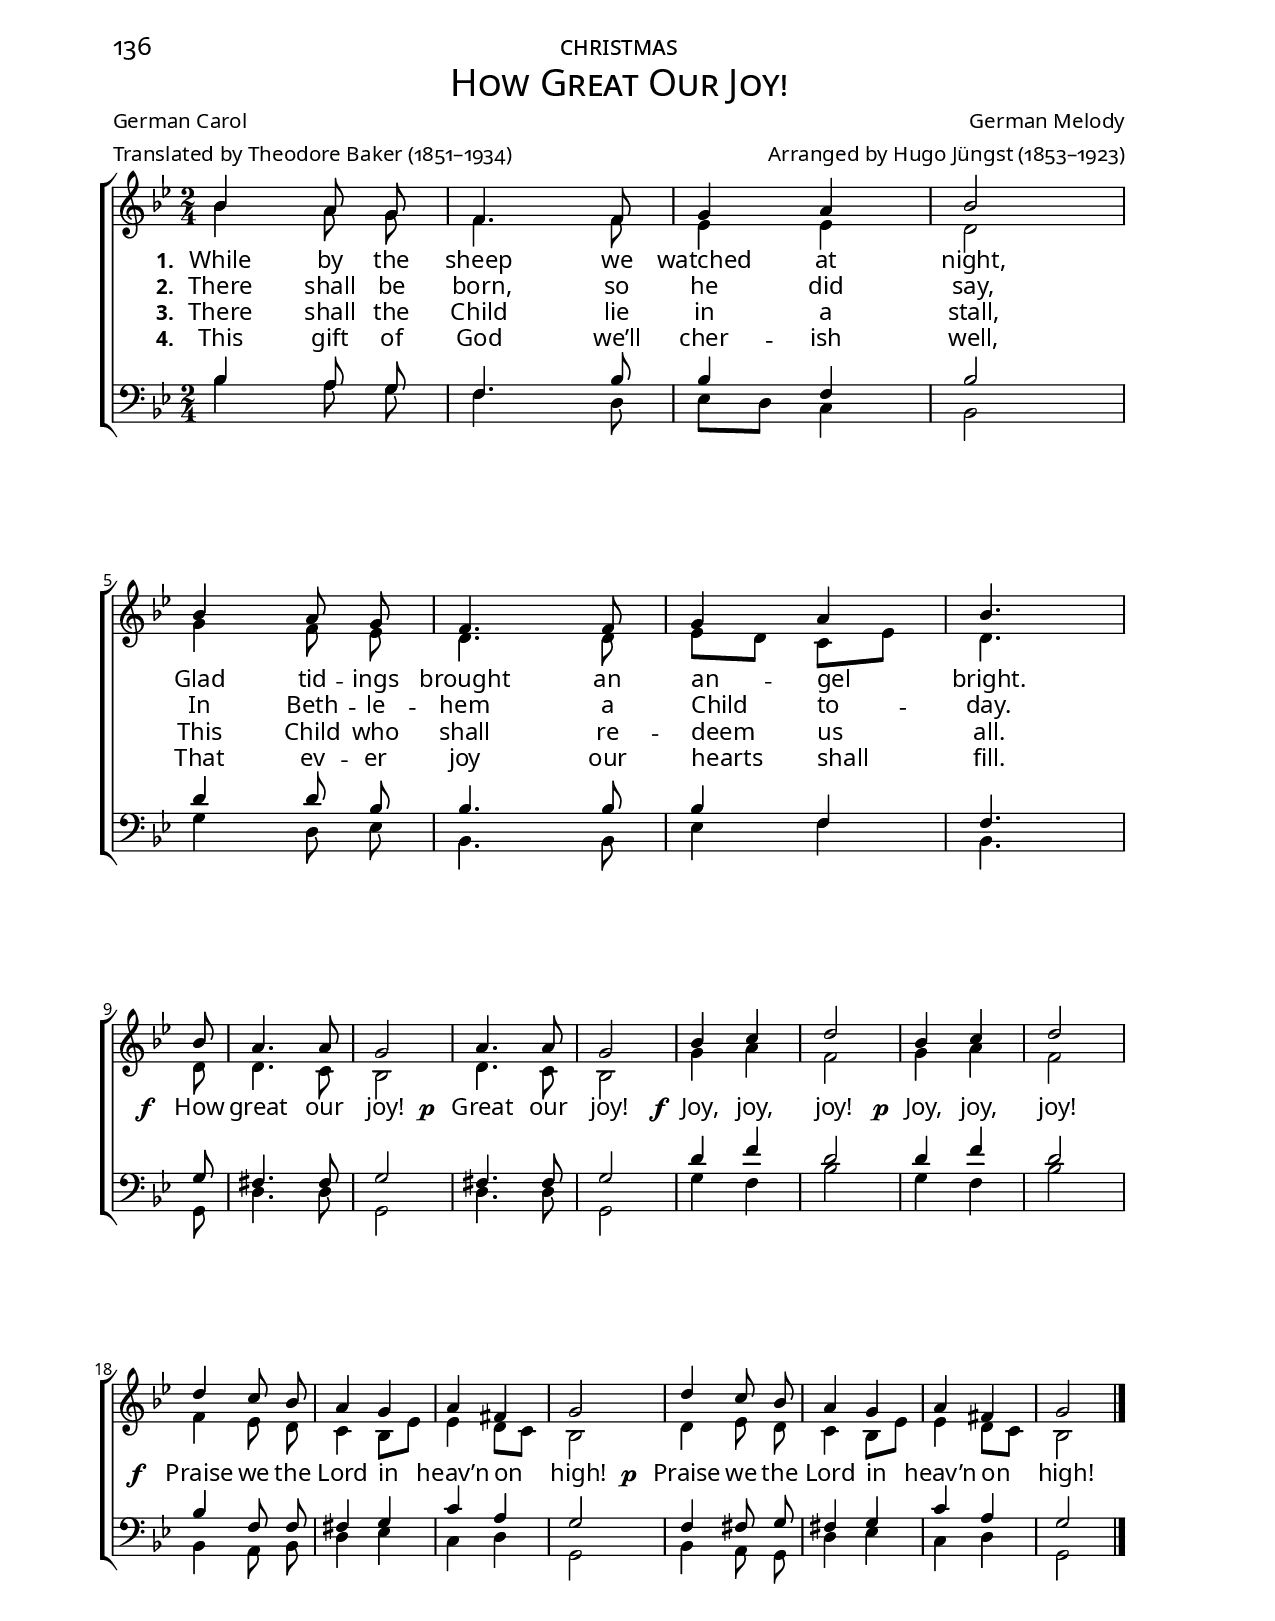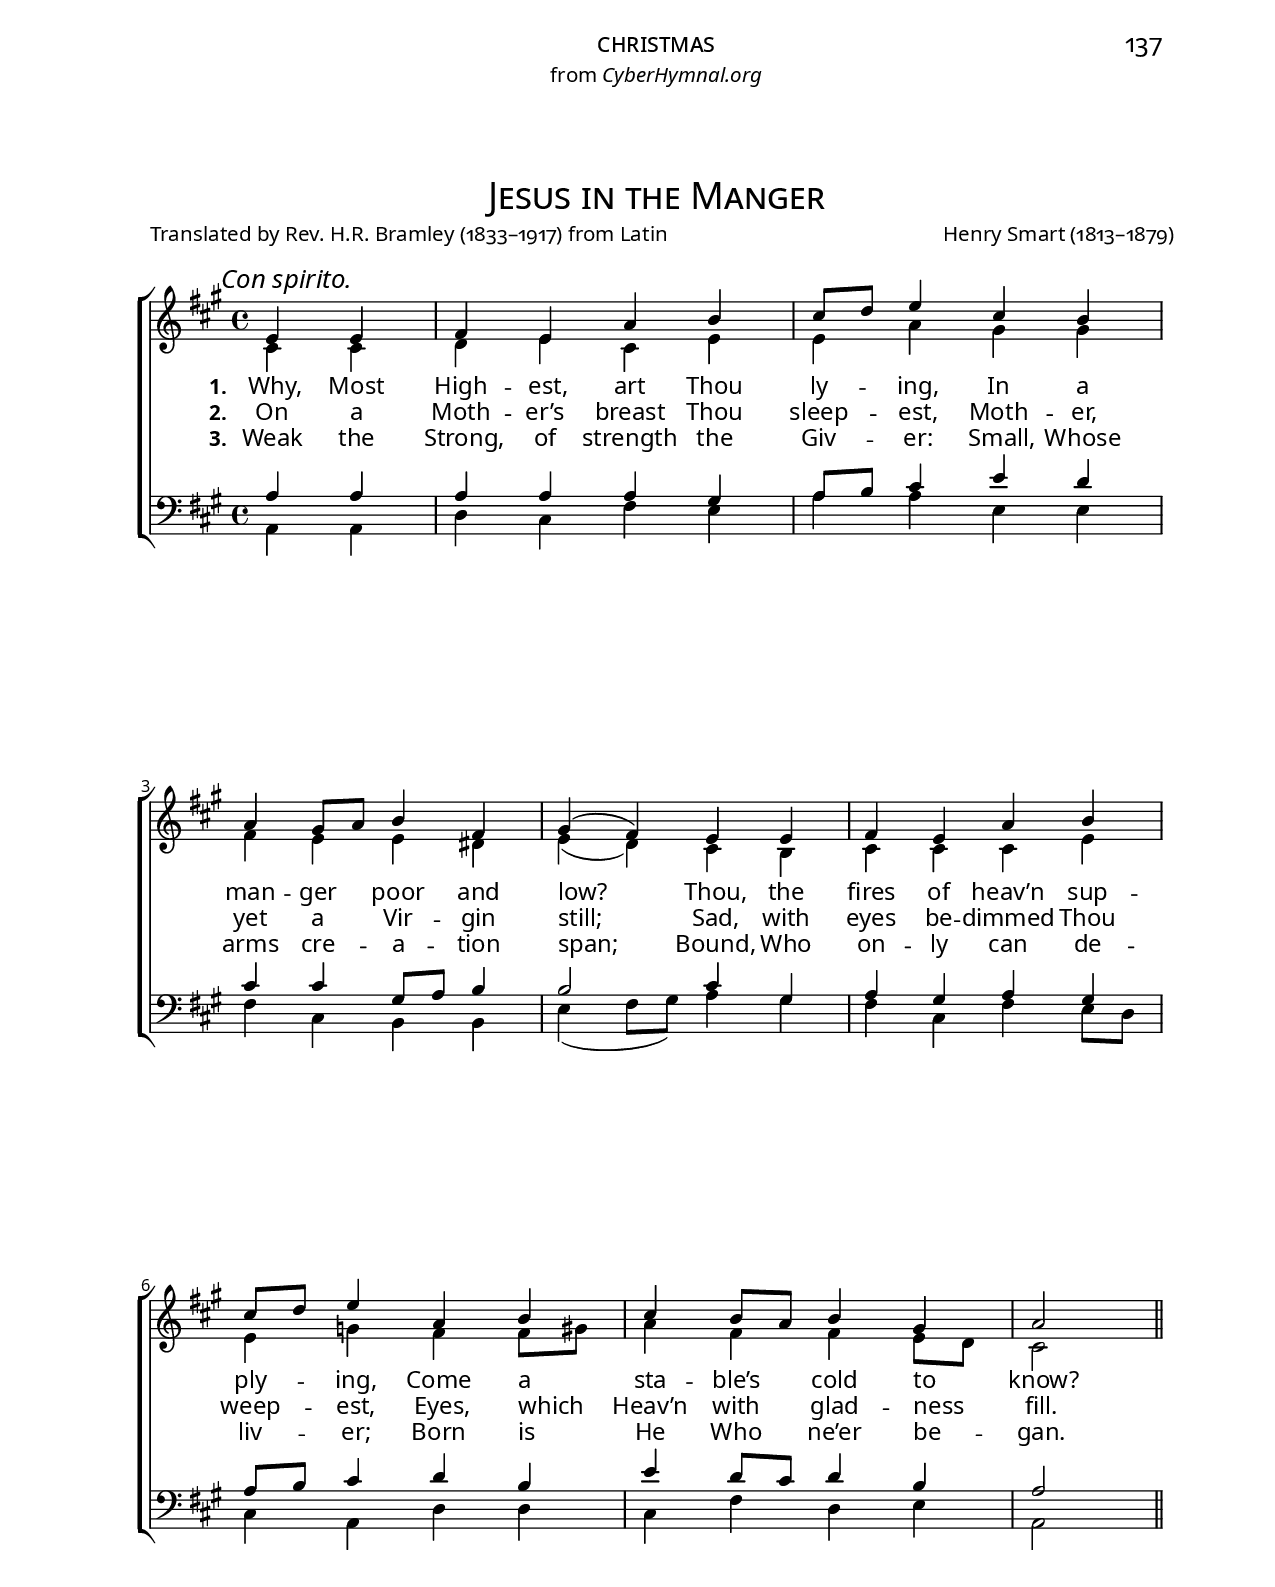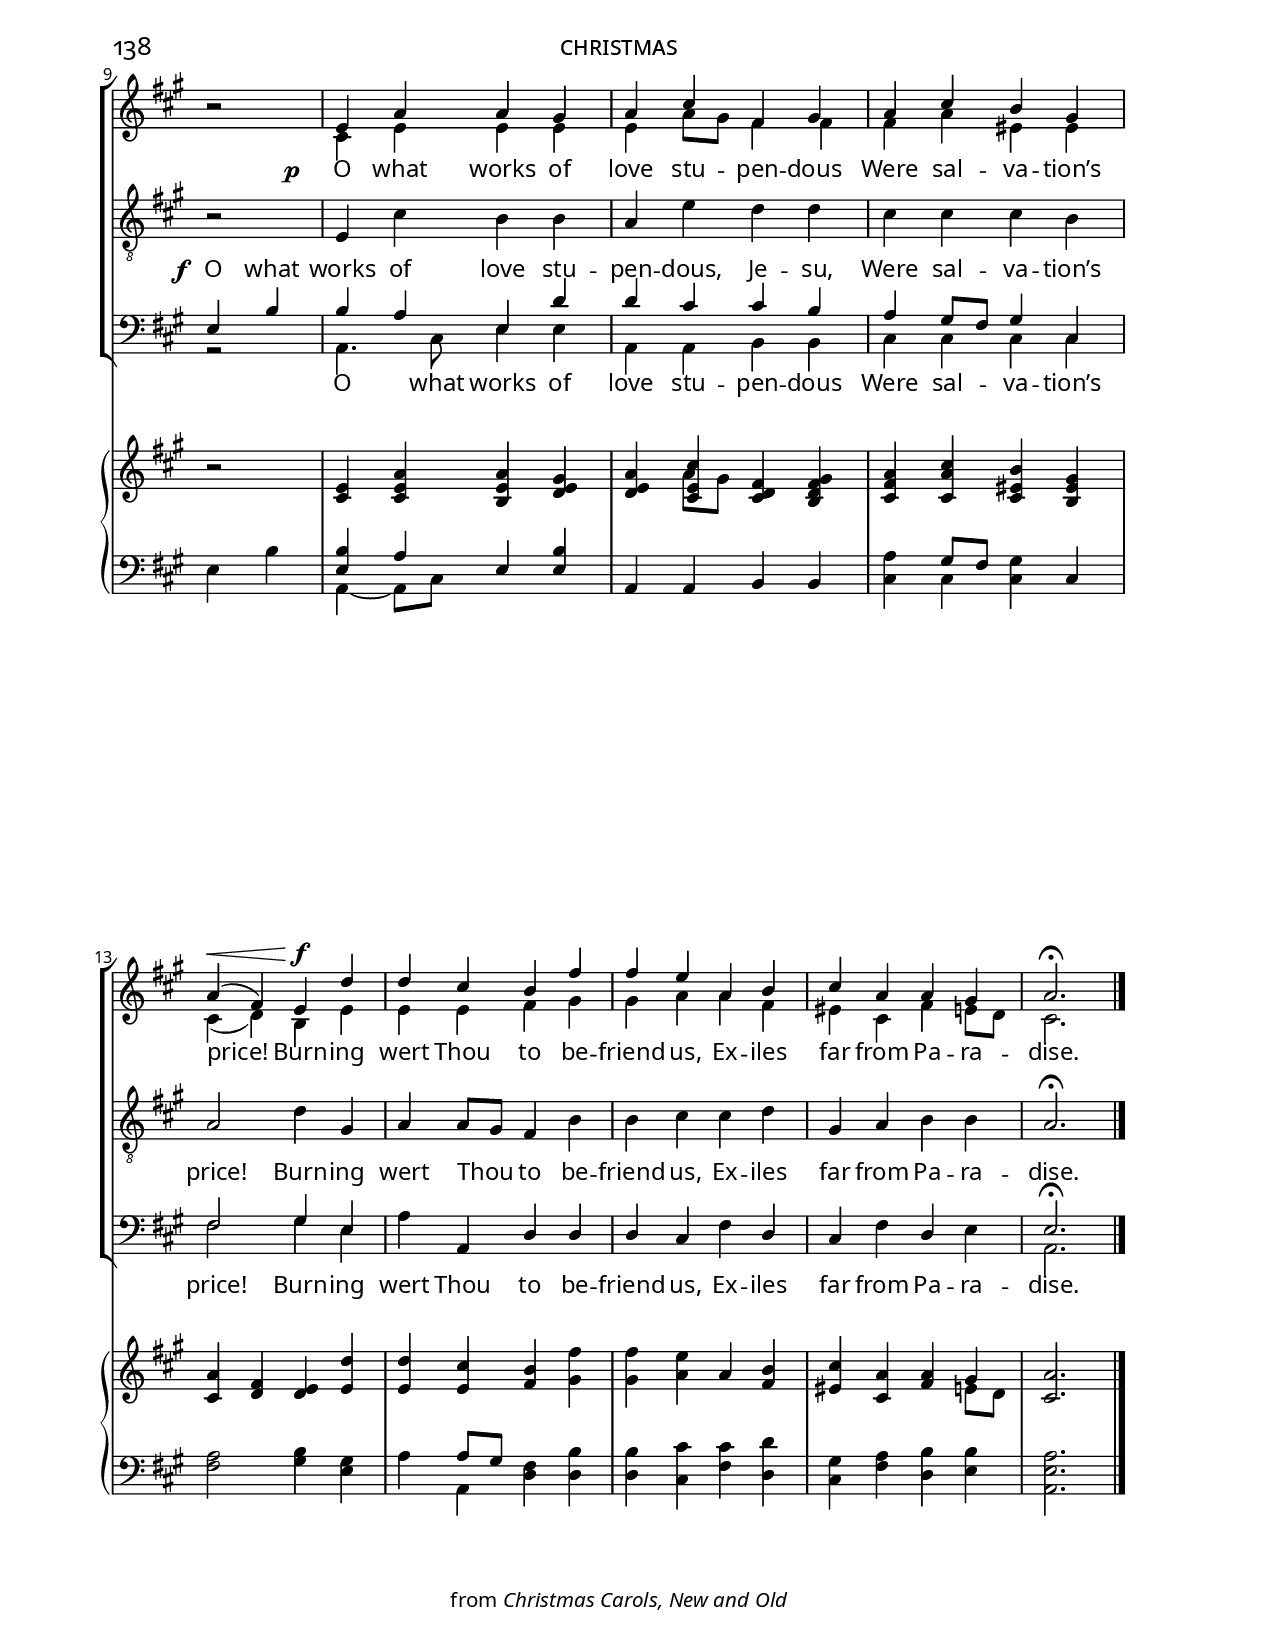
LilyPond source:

\version "2.14.2"
\include "util.ly"
\paper {
  print-all-headers = ##t
  paper-height = 11\in
  paper-width = 8.5\in
  indent = 0\in
  %system-system-spacing = #'((basic-distance . 10) (padding . 0))
  system-system-spacing =
    #'((basic-distance . 0)
       (minimum-distance . 0)
       (padding . -5)
       (stretchability . 100))
  score-markup-spacing =
    #'((basic-distance . 0)
       (minimum-distance . 0)
       (padding . 0)
       (stretchability . 0))
  ragged-last-bottom = ##f
  ragged-bottom = ##f
  two-sided = ##t
  inner-margin = 1\in
  outer-margin = 0.75\in
  top-margin = 0.26\in
  bottom-margin = 0.25\in
  first-page-number = #136
  print-first-page-number = ##t
  headerLine = \markup{ \smallCapsOldStyle"christmas"}
  oddHeaderMarkup = \markup\fill-line{
     \abs-fontsize #12.5
     \combine 
        \fill-line{"" \on-the-fly #print-page-number-check-first
        \oldStylePageNum""
        }
        \fill-line{\headerLine}
  }
  evenHeaderMarkup = \markup {
     \abs-fontsize #12.5
     \combine
        \on-the-fly #print-page-number-check-first
        \oldStylePageNum""
        \fill-line{\headerLine}
  }
}
#(set-global-staff-size 18) \paper{ #(define fonts (make-pango-font-tree "Garamond Premr Pro" "Garamond Premr Pro" "Garamond Premr Pro" (/ 18 20))) }
global = {
  \key bes \major
  \time 2/4
  \autoBeamOff
}

sopMusic = \relative c' {
bes'4 a8 g |
f4. f8 |
g4 a |
bes2 |
bes4 a8  g |
f4. f8 |

g4 a |
bes4. bes8 |
a4. a8 |
g2 |
a4. a8 |
g2 |

bes4 c |
d2 |
bes4 c |
d2 | \break
d4 c8 bes |
a4 g |

a4 fis |
g2 |
d'4 c8 bes |
a4 g |
a fis |
g2 \bar "|."
}

altoMusic = \relative c' {
bes'4 a8 g |
f4. f8 |
ees4 ees |
d2 |
g4 f8 ees |
d4. d8 |

ees8[ d] c[ ees] |
d4. d8 |
d4. c8 |
bes2 |
d4. c8 |
bes2 |

g'4 a |
f2 |
g4 a |
f2 |
f4 ees8 d |
c4 bes8[ ees] |

ees4 d8[ c] |
bes2 |
d4 ees8 d |
c4 bes8[ ees] |
ees4 d8[ c] |
bes2 \bar "|."
}
altoWords = {
  \dropLyricsIX
  \lyricmode {
    \set stanza = #"1. "
    While by the sheep we watched at night,
    Glad tid -- ings brought an an -- gel bright.
  }
  \set stanza = \markup\dynamic"f  "
  \lyricmode {
    How great our joy!
  }
  \set stanza = \markup\dynamic"p "
  \lyricmode {
    Great our joy!
  }
  \set stanza = \markup\dynamic"f "
  \lyricmode {
    Joy, joy, joy!
  }
  \set stanza = \markup\dynamic"p "
  \lyricmode {
    Joy, joy, joy!
  }
  \set stanza = \markup\dynamic"f  "
  \lyricmode {
    Praise we the Lord in heav’n on high!
  }
  \set stanza = \markup\dynamic"  p "
  \lyricmode {
    Praise we the Lord in heav’n on high!
  }
}
altoWordsII = \lyricmode {
  \dropLyricsIX
%\markup\italic
  \set stanza = #"2. "
There shall be born, so he did say,
In Beth -- le -- hem a Child to -- day.
}
altoWordsIII = \lyricmode {
  \dropLyricsIX
  \set stanza = #"3. "
There shall the Child lie in a stall,
This Child who shall re -- deem us all.
}
altoWordsIV = \lyricmode {
  \dropLyricsIX
  \set stanza = #"4. "
This gift of God we’ll cher -- ish well,
That ev -- er joy our hearts shall fill.
}
altoWordsV = \lyricmode {
  \set stanza = #"5. "
  \set ignoreMelismata = ##t
}
altoWordsVI = \lyricmode {
  \set stanza = #"6. "
  \set ignoreMelismata = ##t
}
tenorMusic = \relative c' {
bes4 a8 g |
f4. bes8 |
bes4 f |
bes2 |
d4 d8 bes |
bes4. bes8 |

bes4 f |
\partial 4. f4. |\break
\partial 8 g8 |
fis4. fis8 |
g2 |
fis4. fis8 |
g2 |

d'4 f |
d2 |
d4 f |
d2 |
bes4 f8 f |
fis4 g |

c a |
g2 |
f4 fis8 g |
fis4 g |
c a |
g2 \bar "|."

}
tenorWords = \lyricmode {

}

bassMusic = \relative c {
bes'4 a8 g |
f4. d8 |
ees[ d] c4 |
bes2 |
g'4 d8 ees |
bes4. bes8 |

ees4 f |
bes,4. g8 |
d'4. d8 |
g,2 |
d'4. d8 |
g,2 |

g'4 f |
bes2 |
g4 f |
bes2 |
bes,4 a8 bes |
d4 ees |

c d |
g,2 |
bes4 a8 g |
d'4 ees |
c d |
g,2 \bar "|."
}
bassWords = \lyricmode {

}

pianoRH = \relative c' {
  
}
pianoLH = \relative c' {
  
}

\score {
  <<
   \new ChoirStaff <<
    \new Staff = women <<
      \new Voice = "sopranos" { \voiceOne << \global \sopMusic >> }
      \new Voice = "altos" { \voiceTwo << \global \altoMusic >> }
    >>
    \new Lyrics = "altosVI"  \with { alignBelowContext = #"women" } \lyricsto "altos" \altoWordsVI
    \new Lyrics = "altosV"  \with { alignBelowContext = #"women" } \lyricsto "altos" \altoWordsV
    \new Lyrics = "altosIV"  \with { alignBelowContext = #"women" } \lyricsto "altos" \altoWordsIV
    \new Lyrics = "altosIII"  \with { alignBelowContext = #"women" } \lyricsto "altos" \altoWordsIII
    \new Lyrics = "altosII"  \with { alignBelowContext = #"women" } \lyricsto "altos" \altoWordsII
    \new Lyrics = "altos"  \with { alignBelowContext = #"women" \override VerticalAxisGroup #'nonstaff-relatedstaff-spacing = #'((padding . -0.5)) } \lyricsto "altos" \altoWords
   \new Staff = men <<
      \clef bass
      \new Voice = "tenors" { \voiceOne << \global \tenorMusic >> }
      \new Voice = "basses" { \voiceTwo << \global \bassMusic >> }
    >>
    \new Lyrics \with { alignAboveContext = #"men" \override VerticalAxisGroup #'nonstaff-relatedstaff-spacing = #'((basic-distance . 1)) } \lyricsto "tenors" \tenorWords
    \new Lyrics \with { alignBelowContext = #"men" \override VerticalAxisGroup #'nonstaff-relatedstaff-spacing = #'((basic-distance . 1)) } \lyricsto "basses" \bassWords
  >>
%    \new PianoStaff << \new Staff { \new Voice { \pianoRH } } \new Staff { \clef "bass" \pianoLH } >>
  >>
  \layout {
  \context {
    \Lyrics
    \override LyricText #'font-size = #1.3
  }
    \context {
      \Score
      %\override SpacingSpanner #'base-shortest-duration = #(ly:make-moment 1 8)
      %\override SpacingSpanner #'common-shortest-duration = #(ly:make-moment 1 4)
    }
    \context {
      % Remove all empty staves
      % \Staff \RemoveEmptyStaves \override VerticalAxisGroup #'remove-first = ##t
    }
    \context {
      \Lyrics
      \override LyricText #'X-offset = #center-on-word
    }
  }
  \header {
    title = \markup{\override #'(font-name . "Garamond Premr Pro Smbd Subh"){ \abs-fontsize #18 \smallCapsOldStyle"How Great Our Joy!"}}
    poet = \markup\oldStyleNum"German Carol"
    meter = \markup\oldStyleNum"Translated by Theodore Baker (1851–1934)"
    composer = \markup\oldStyleNum"German Melody"
    arranger = \markup\oldStyleNum"Arranged by Hugo Jüngst (1853–1923)"
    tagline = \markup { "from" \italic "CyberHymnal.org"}
  }
}
\markup\fill-line{\concat{"from " \italic "CyberHymnal.org"}}
\markup\vspace#2.8

















%IF_NOT_LESSER
global = {
  \key a \major
  \time 4/4
  \autoBeamOff
}
globalNoTime = {
  \key a \major
  \autoBeamOff
}
sopMusic = \relative c' {
  \once \override Score.RehearsalMark #'self-alignment-X = #LEFT
  \mark \markup\italic "Con spirito."
  \partial 2 e4 e |
  fis e a b |
  cis8[ d] e4 cis b |
  a gis8[ a] b4 fis |
  
  gis4( fis) e e |
  fis e a b |
  cis8[ d] e4 a, b |
  cis b8[ a] b4 gis |
  \partial 2 a2 \bar "||" \break
}
sopMusicII = \relative c' {
  \partial 2 b'2\rest |
  e,4 a a gis |
  a cis fis, gis |
  a cis b gis |
  
  a(^\< fis) e^\f d' |
  d cis b fis' |
  fis e a, b |
  cis a a gis |
  \partial 2. a2.\fermata \bar "|."
}
sopWords = \lyricmode {
  
}

altoMusic = \relative c' {
  cis4 cis |
  d e cis e |
  e a gis gis |
  fis e e dis |
  
  e( d) cis b |
  cis cis cis e |
  e g fis fis8[ gis] |
  a4 fis fis e8[ d] |
  cis2 \bar "||"
}
altoMusicII = \relative c' {
  s2 |
  cis4 e e e |
  e a8[ gis] fis4 fis |
  fis a eis eis |
  
  cis( d) b e |
  e e fis gis |
  gis a a fis |
  eis cis fis e8[ d] |
  cis2. \bar "|."
}
altoWords = \lyricmode {
  \dropLyricsV
  \set stanza = #"1. "
  Why, Most High -- est, art Thou ly -- ing, In a man -- ger poor and low?
  Thou, the fires of heav’n sup -- ply -- ing, Come a sta -- ble’s cold to know?
}
altoWordsII = \lyricmode {
  \dropLyricsV
%\markup\italic
  \set stanza = #"2. "
  On a Moth -- er’s breast Thou sleep -- est,
  Moth -- er, yet a Vir -- gin still;
  Sad, with eyes be -- dimmed Thou weep -- est,
  Eyes, which Heav’n with glad -- ness fill.
}
altoWordsIII = \lyricmode {
  \dropLyricsV
  \set stanza = #"3. "
  Weak the Strong, of strength the Giv -- er:
  Small, Whose arms cre -- a -- tion span;
  Bound, Who on -- ly can de -- liv -- er;
  Born is He Who ne’er be -- gan.
}
altoWordsIV = \lyricmode {
  \set stanza = #"4. "
  \set ignoreMelismata = ##t
}
altoWordsV = \lyricmode {
  \set stanza = #"5. "
  \set ignoreMelismata = ##t
}
altoWordsVI = \lyricmode {
  \set stanza = #"6. "
  \set ignoreMelismata = ##t
}
tenorMusic = \relative c' {
  a4 a |
  a a a gis |
  a8[ b] cis4 e d |
  cis cis gis8[ a] b4 |
  
  b2 cis4 gis |
  a gis a gis |
  a8[ b] cis4 d b |
  e d8[ cis] d4 b |
  a2 \bar "||"
}
tenorMusicII = \relative c {
  r2 |
  e4 cis' b b |
  a e' d d |
  cis cis cis b |
  
  a2 d4 gis, |
  a a8[ gis] fis4 b |
  b cis cis d |
  gis, a b b |
  a2.\fermata \bar "|."
}
tenorWords = \lyricmode {

}

bassMusic = \relative c {
  a4 a |
  d cis fis e |
  a a e e |
  fis cis b b |
  
  e( fis8[ gis]) a4 gis |
  fis cis fis e8[ d] |
  cis4 a d d |
  cis fis d e |
  a,2 \bar "||"
}
bassMusicII = \relative c {
  e4 b' |
  b a e d' |
  d cis cis b |
  a gis8[ fis] gis4 cis, |
  
  fis2 gis4 e |
  s a, d d |
  d cis s d |
  cis s d s |
  e2.\fermata \bar "|."
}
bassIIMusic = \relative c {
  g2\rest |
  a4. cis8 e4 e |
  a, a b b |
  cis cis cis cis |
  
  fis2 gis4 e |
  a s s s |
  s s fis s |
  s fis s e |
  a,2. \bar "|."
}
bassWords = \lyricmode {}
dropLyrics = {
  \override LyricText #'extra-offset = #'(0 . -1.3)
  \override LyricHyphen #'extra-offset = #'(0 . -1.3)
  \override LyricExtender #'extra-offset = #'(0 . -1.3)
  \override StanzaNumber #'extra-offset = #'(0 . -1.3)
}
bassWordsChorus = {
  \dropLyrics
  \set stanza = \markup\dynamic"f "
  \lyricmode {
    O what works of love stu -- pen -- dous,
    Je -- su,
    \set associatedVoice = "tenorsII"
    Were sal -- va -- tion’s price!
    Burn -- ing wert Thou to be -- friend us,
    Ex -- iles far from Pa -- ra -- dise.
  }
}
chorusWordsBass = {
  \lyricmode {
    O what works of love stu -- pen -- dous
    Were sal -- va -- tion’s price!
    Burn -- ing \set associatedVoice = "bassI" wert Thou to be -- friend \unset associatedVoice us,
    \set associatedVoice = "bassI" 
    Ex -- iles \unset associatedVoice far \set associatedVoice = "bassI" from \unset associatedVoice Pa -- ra -- dise.
  }
}
chorusWords = {
  \set stanza = \markup\dynamic"p"
  \lyricmode {
    O what works of love stu -- pen -- dous
    Were sal -- va -- tion’s price!
    Burn -- ing wert Thou to be -- friend us,
    Ex -- iles far from Pa -- ra -- dise.
  }
}
pianoRH = \relative c' {
  s1*8 |
  r2 |
  <cis e>4 <cis e a> <b e a> <d e gis> |
  << \new Voice { \voiceOne <d e a> <cis e cis'> <cis d fis> <b d fis gis> }
     \new Voice { \voiceTwo s4 a'8[ gis] s2 }
  >>
  <a fis cis>4 <cis a cis,> <b eis, cis> <gis eis b> |
  
  <a cis,> <fis d> <e d> <e d'> |
  <e d'> <e cis'> <fis b> <gis fis'> |
  <gis fis'> <a e'> a <fis b> |
  <eis cis'> <cis a'> <fis a> << \new Voice {\voiceOne gis} \new Voice {\voiceTwo e8[ d] } >> |
  <cis a'>2. \bar "|."
}
pianoLH = \relative c' {
  s1*8 |
  \partial 2 e,4 b' |
  << \new Voice { \voiceOne <b e,>4 a e <e b'> }
     \new Voice { \voiceTwo a,4~ a8[ cis] } >> |
  a4 a b b |
  <cis a'> << \new Voice {\voiceTwo cis} \new Voice {\voiceOne gis'8[ fis]}>> <gis cis,>4 cis, |
  
  <fis a>2 <gis b>4 <gis e> |
  a << \new Voice { \voiceOne a8[ gis] } \new Voice {\voiceTwo a,4} >> <d fis>4 <d b'> |
  <d b'> <cis cis'> <fis cis'> <d d'> |
  <cis gis'> <fis a> <d b'> <e b'> |
  <a e a,>2. \bar "|."
}

\score {
  <<
   \new ChoirStaff <<
    \new Lyrics = sopranos \with { \override VerticalAxisGroup #'nonstaff-relatedstaff-spacing = #'((basic-distance . 1)) }
    \new Staff = women <<
      \set Staff.explicitKeySignatureVisibility = #end-of-line-invisible
      \new Voice = "sopranos" { \voiceOne << \global \sopMusic >> }
      \new Voice = "altos" { \voiceTwo << \global \altoMusic >> }
    >>
    \new Lyrics \with { alignAboveContext = #"women" \override VerticalAxisGroup #'nonstaff-relatedstaff-spacing = #'((basic-distance . 1))} \lyricsto "sopranos" \sopWords
    \new Lyrics = "altosVI"  \with { alignBelowContext = #"women" \override VerticalAxisGroup #'nonstaff-relatedstaff-spacing = #'((basic-distance . 1))} \lyricsto "altos" \altoWordsVI
    \new Lyrics = "altosV"  \with { alignBelowContext = #"women" \override VerticalAxisGroup #'nonstaff-relatedstaff-spacing = #'((basic-distance . 1))} \lyricsto "altos" \altoWordsV
    \new Lyrics = "altosIV"  \with { alignBelowContext = #"women" \override VerticalAxisGroup #'nonstaff-relatedstaff-spacing = #'((basic-distance . 1))} \lyricsto "altos" \altoWordsIV
    \new Lyrics = "altosIII"  \with { alignBelowContext = #"women" \override VerticalAxisGroup #'nonstaff-relatedstaff-spacing = #'((basic-distance . 1))} \lyricsto "altos" \altoWordsIII
    \new Lyrics = "altosII"  \with { alignBelowContext = #"women" \override VerticalAxisGroup #'nonstaff-relatedstaff-spacing = #'((basic-distance . 1))} \lyricsto "altos" \altoWordsII
    \new Lyrics = "altos"  \with { alignBelowContext = #"women" \override VerticalAxisGroup #'nonstaff-relatedstaff-spacing = #'((basic-distance . 1))} \lyricsto "altos" \altoWords
   \new Staff = men <<
      \set Staff.explicitKeySignatureVisibility = #end-of-line-invisible
      \clef bass
      \new Voice = "tenors" { \voiceOne << \global \tenorMusic >> }
      \new Voice = "basses" { \voiceTwo << \global \bassMusic >> }
    >>
    \new Lyrics \with { alignAboveContext = #"men" \override VerticalAxisGroup #'nonstaff-relatedstaff-spacing = #'((basic-distance . 1)) } \lyricsto "tenors" \tenorWords
    \new Lyrics \with { alignBelowContext = #"men" } \lyricsto "basses" \bassWords
  >>
   \new ChoirStaff <<
    \new Staff = womenII <<
      \set Staff.explicitKeySignatureVisibility = #end-of-line-invisible
      \new Voice = "sopranosII" { \globalNoTime s1*8 \voiceOne \sopMusicII }
      \new Voice = "altosII" { \globalNoTime s1*8 \voiceTwo \altoMusicII }
    >>
    \new Lyrics \with { alignBelowContext = #"womenII" \override VerticalAxisGroup #'nonstaff-relatedstaff-spacing = #'((basic-distance . 1))} \lyricsto "sopranosII" \chorusWords
%    \new Staff = altosII <<
%      \new Voice = "altosII" { \globalNoTime s1*8 \altoMusicII }
%    >>
%    \new Lyrics \with { alignBelowContext = #"altosII" \override VerticalAxisGroup #'nonstaff-relatedstaff-spacing = #'((basic-distance . 1))} \lyricsto "altosII" \chorusWords
    \new Staff = tenorsII <<
      \set Staff.explicitKeySignatureVisibility = #end-of-line-invisible
      \clef "G_8"
      \new Voice = "tenorsII" { \globalNoTime s1*8 \tenorMusicII }
    >>
%    \new Lyrics \with { alignBelowContext = #"tenorsII" \override VerticalAxisGroup #'nonstaff-relatedstaff-spacing = #'((basic-distance . 1))} \lyricsto "tenorsII" \chorusWords
    \new Staff = bassesII <<
      \set Staff.explicitKeySignatureVisibility = #end-of-line-invisible
      \clef bass
      \new Voice = "bassI" { \globalNoTime \voiceOne s1*8 << \bassMusicII >> }
      \new Voice = "bassII" { \globalNoTime \voiceTwo s1*8 << \bassIIMusic >> }
    >>
    \new Lyrics \with { alignBelowContext = #"tenorsII" \override VerticalAxisGroup #'nonstaff-relatedstaff-spacing = #'((basic-distance . 1))} \lyricsto "bassI" \bassWordsChorus
    \new Lyrics \with { alignBelowContext = #"bassesII" \override VerticalAxisGroup #'nonstaff-relatedstaff-spacing = #'((basic-distance . 1))} \lyricsto "bassII" \chorusWordsBass
    
   >>
   \new PianoStaff <<
      \new Staff {
        \new Voice { \global \pianoRH }
      }
      \new Staff {
        \clef "bass" \global \pianoLH
      }
   >>
  >>
  \layout {
  \context {
    \Lyrics
    \override LyricText #'font-size = #1.3
  }

%6.14 \context {\Lyrics\override LyricText #'font-size = #0.8 }
    #(define fonts (make-pango-font-tree "Garamond Premr Pro" "Garamond Premr Pro" "Garamond Premr Pro" (/ 18 20)))
    \context {
      \Score
      %\override SpacingSpanner #'base-shortest-duration = #(ly:make-moment 1 8)
      %\override SpacingSpanner #'common-shortest-duration = #(ly:make-moment 1 4)
    }
    \context {
      % Remove all empty staves
      \Staff \RemoveEmptyStaves
      \override VerticalAxisGroup #'remove-first = ##t
    }
    \context {
      \Lyrics
      \override LyricText #'X-offset = #center-on-word
    }
  }
  \header {
    title = \markup{\override #'(font-name . "Garamond Premr Pro Smbd Subh"){ \abs-fontsize #18 \smallCapsOldStyle"Jesus in the Manger"}}
    poet = \markup\oldStyleNum"Translated by Rev. H.R. Bramley (1833–1917) from Latin"
    composer = \markup\oldStyleNum"Henry Smart (1813–1879)"
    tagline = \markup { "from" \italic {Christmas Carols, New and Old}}
  }
}
\header {
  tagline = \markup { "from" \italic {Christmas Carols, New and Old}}
}
%END_IF_NOT_LESSER

